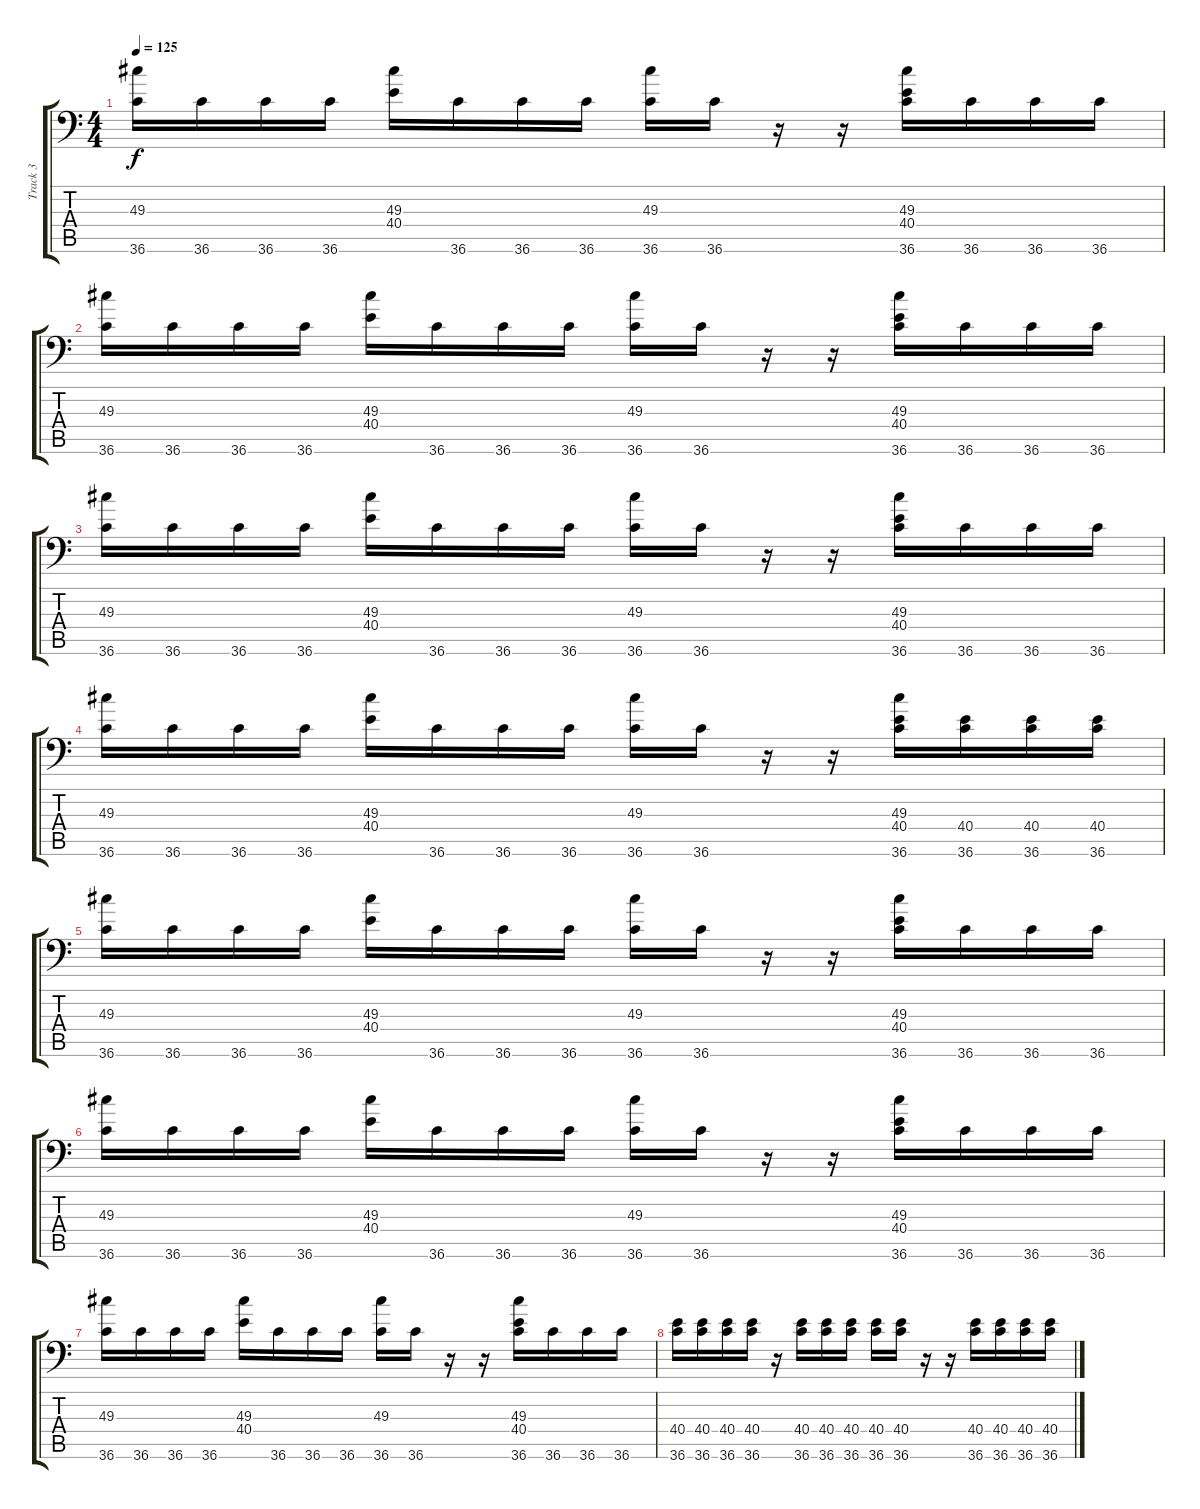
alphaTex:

\track ("Track 3" "Track 3") {instrument acousticgrandpiano}
\staff {score tabs}
\tuning (C-1 C-1 C-1 C-1 C-1 C-1) {hide}
\ts (4 4)
\tempo 125
\clef f4
\ks c
(49.3 36.6).16{dy f} 36.6.16 36.6.16 36.6.16 (49.3 40.4).16 36.6.16 36.6.16 36.6.16 (49.3 36.6).16 36.6.16 r.16 r.16 (49.3 40.4 36.6).16 36.6.16 36.6.16 36.6.16 |
(49.3 36.6).16 36.6.16 36.6.16 36.6.16 (49.3 40.4).16 36.6.16 36.6.16 36.6.16 (49.3 36.6).16 36.6.16 r.16 r.16 (49.3 40.4 36.6).16 36.6.16 36.6.16 36.6.16 |
(49.3 36.6).16 36.6.16 36.6.16 36.6.16 (49.3 40.4).16 36.6.16 36.6.16 36.6.16 (49.3 36.6).16 36.6.16 r.16 r.16 (49.3 40.4 36.6).16 36.6.16 36.6.16 36.6.16 |
(49.3 36.6).16 36.6.16 36.6.16 36.6.16 (49.3 40.4).16 36.6.16 36.6.16 36.6.16 (49.3 36.6).16 36.6.16 r.16 r.16 (49.3 40.4 36.6).16 (40.4 36.6).16 (40.4 36.6).16 (40.4 36.6).16 |
(49.3 36.6).16 36.6.16 36.6.16 36.6.16 (49.3 40.4).16 36.6.16 36.6.16 36.6.16 (49.3 36.6).16 36.6.16 r.16 r.16 (49.3 40.4 36.6).16 36.6.16 36.6.16 36.6.16 |
(49.3 36.6).16 36.6.16 36.6.16 36.6.16 (49.3 40.4).16 36.6.16 36.6.16 36.6.16 (49.3 36.6).16 36.6.16 r.16 r.16 (49.3 40.4 36.6).16 36.6.16 36.6.16 36.6.16 |
(49.3 36.6).16 36.6.16 36.6.16 36.6.16 (49.3 40.4).16 36.6.16 36.6.16 36.6.16 (49.3 36.6).16 36.6.16 r.16 r.16 (49.3 40.4 36.6).16 36.6.16 36.6.16 36.6.16 |
(40.4 36.6).16 (40.4 36.6).16 (40.4 36.6).16 (40.4 36.6).16 r.16 (40.4 36.6).16 (40.4 36.6).16 (40.4 36.6).16 (40.4 36.6).16 (40.4 36.6).16 r.16 r.16 (40.4 36.6).16 (40.4 36.6).16 (40.4 36.6).16 (40.4 36.6).16
